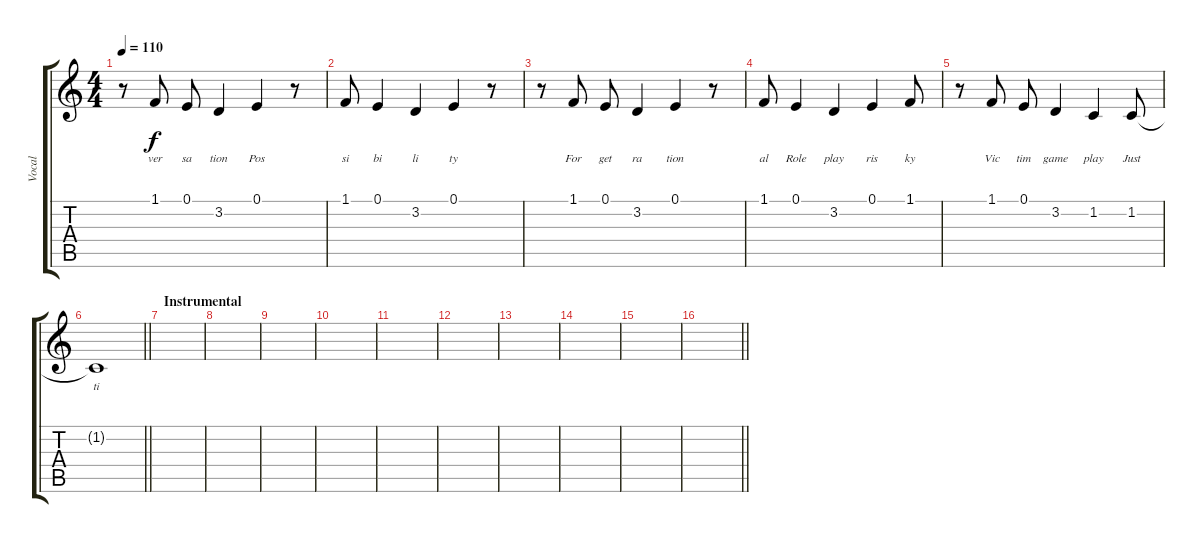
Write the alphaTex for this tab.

\track ("Vocal" "Vocal") {instrument acousticgrandpiano}
\staff {score tabs}
\tuning (E4 B3 G3 D3 A2 E2) {hide}
\ts (4 4)
\tempo 110
\clef g2
\ks c
r.8{dy f} 1.1.8{lyrics (0 "ver") lyrics (1 "") lyrics (2 "") lyrics (3 "") lyrics (4 "")} 0.1.8{lyrics (0 "sa") lyrics (1 "") lyrics (2 "") lyrics (3 "") lyrics (4 "")} 3.2.4{lyrics (0 "tion") lyrics (1 "") lyrics (2 "") lyrics (3 "") lyrics (4 "")} 0.1.4{lyrics (0 "Pos") lyrics (1 "") lyrics (2 "") lyrics (3 "") lyrics (4 "")} r.8 |
1.1.8{lyrics (0 "si") lyrics (1 "") lyrics (2 "") lyrics (3 "") lyrics (4 "")} 0.1.4{lyrics (0 "bi") lyrics (1 "") lyrics (2 "") lyrics (3 "") lyrics (4 "")} 3.2.4{lyrics (0 "li") lyrics (1 "") lyrics (2 "") lyrics (3 "") lyrics (4 "")} 0.1.4{lyrics (0 "ty") lyrics (1 "") lyrics (2 "") lyrics (3 "") lyrics (4 "")} r.8 |
r.8 1.1.8{lyrics (0 "For") lyrics (1 "") lyrics (2 "") lyrics (3 "") lyrics (4 "")} 0.1.8{lyrics (0 "get") lyrics (1 "") lyrics (2 "") lyrics (3 "") lyrics (4 "")} 3.2.4{lyrics (0 "ra") lyrics (1 "") lyrics (2 "") lyrics (3 "") lyrics (4 "")} 0.1.4{lyrics (0 "tion") lyrics (1 "") lyrics (2 "") lyrics (3 "") lyrics (4 "")} r.8 |
1.1.8{lyrics (0 "al") lyrics (1 "") lyrics (2 "") lyrics (3 "") lyrics (4 "")} 0.1.4{lyrics (0 "Role") lyrics (1 "") lyrics (2 "") lyrics (3 "") lyrics (4 "")} 3.2.4{lyrics (0 "play") lyrics (1 "") lyrics (2 "") lyrics (3 "") lyrics (4 "")} 0.1.4{lyrics (0 "ris") lyrics (1 "") lyrics (2 "") lyrics (3 "") lyrics (4 "")} 1.1.8{lyrics (0 "ky") lyrics (1 "") lyrics (2 "") lyrics (3 "") lyrics (4 "")} |
r.8 1.1.8{lyrics (0 "Vic") lyrics (1 "") lyrics (2 "") lyrics (3 "") lyrics (4 "")} 0.1.8{lyrics (0 "tim") lyrics (1 "") lyrics (2 "") lyrics (3 "") lyrics (4 "")} 3.2.4{lyrics (0 "game") lyrics (1 "") lyrics (2 "") lyrics (3 "") lyrics (4 "")} 1.2.4{lyrics (0 "play") lyrics (1 "") lyrics (2 "") lyrics (3 "") lyrics (4 "")} 1.2.8{lyrics (0 "Just") lyrics (1 "") lyrics (2 "") lyrics (3 "") lyrics (4 "")} |
\barLineRight lightlight
1.2{t}.1{lyrics (0 "ti") lyrics (1 "") lyrics (2 "") lyrics (3 "") lyrics (4 "")} |
\section ("" "Instrumental")
|
|
|
|
|
|
|
|
|
\barLineRight lightlight
